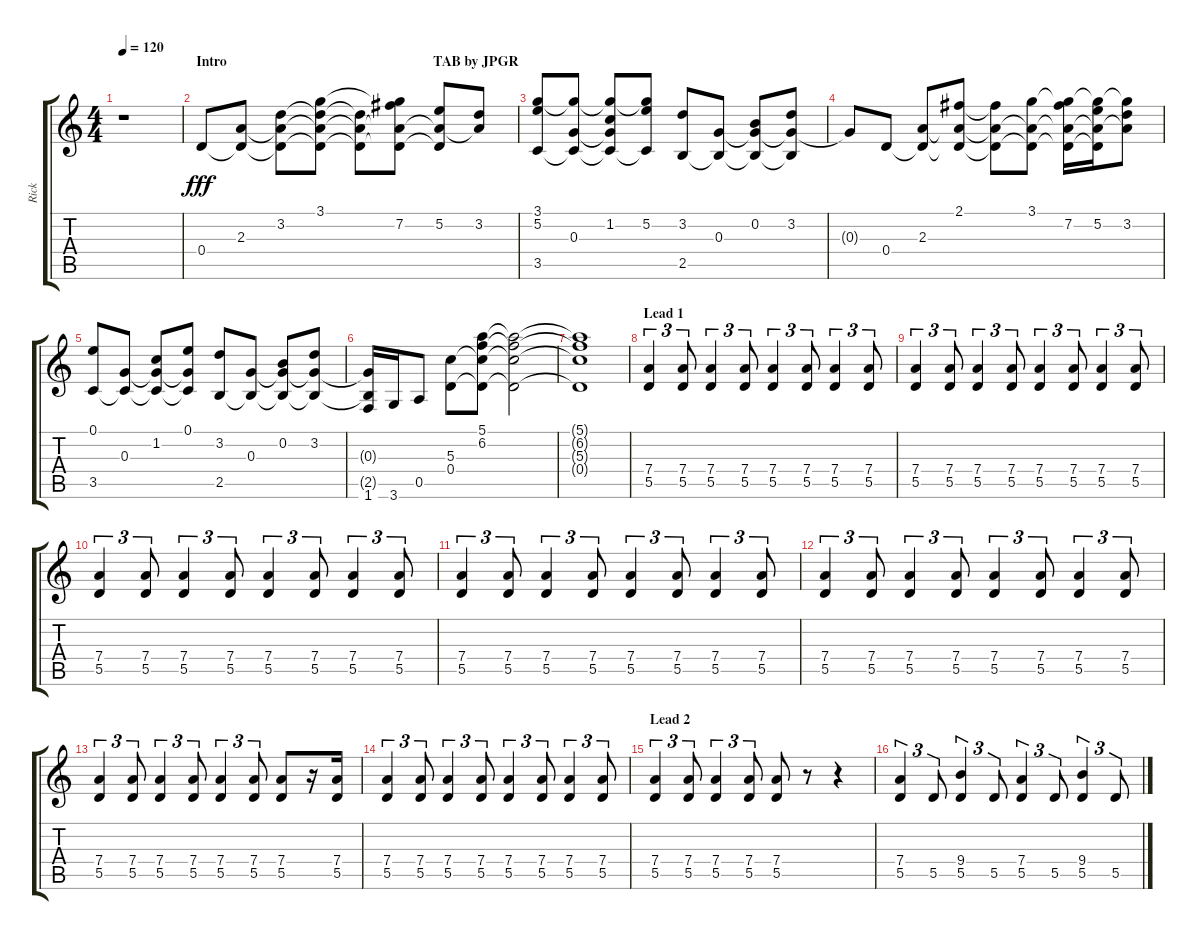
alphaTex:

\track ("Rick" "Rick") {instrument overdrivenguitar}
\staff {score tabs}
\tuning (E4 B3 G3 D3 A2 E2) {hide}
\ts (4 4)
\tempo 120
\clef g2
\ks c
r.1{dy fff instrument overdrivenguitar} |
\section ("" "Intro                                                           TAB by JPGR")
0.4.8{volume 13 instrument fx8scifi} (2.3 0.4{t}).8 (3.2 2.3{t} 0.4{t}).8 (3.1 3.2{t} 2.3{t} 0.4{t}).8 (3.2{t} 2.3{t} 0.4{t}).8 (3.1{t} 7.2 2.3{t} 0.4{t}).8 (5.2 2.3{t} 0.4{t}).8 (3.2 2.3{t}).8 |
(3.1 5.2 3.5).8 (3.1{t} 0.3 3.5{t}).8 (3.1{t} 1.2 0.3{t} 3.5{t}).8 (3.1{t} 5.2 3.5{t}).8 (3.2 2.5).8 (0.3 2.5{t}).8 (0.2 0.3{t} 2.5{t}).8 (3.2 0.3{t} 2.5{t}).8 |
0.3{t}.8 0.4.8 (2.3 0.4{t}).8 (2.1 2.3{t} 0.4{t}).8 (2.1{t} 2.3{t} 0.4{t}).8 (3.1 2.3{t} 0.4{t}).8 (3.1{t} 7.2 2.3{t} 0.4{t}).16 (3.1{t} 5.2 2.3{t} 0.4{t}).16 (3.1{t} 3.2 2.3{t}).8 |
(0.1 3.5).8 (0.3 3.5{t}).8 (1.2 0.3{t} 3.5{t}).8 (0.1 0.3{t} 3.5{t}).8 (3.2 2.5).8 (0.3 2.5{t}).8 (0.2 0.3{t} 2.5{t}).8 (3.2 0.3{t} 2.5{t}).8 |
(0.3{t} 2.5{t} 1.6).16 3.6.16 0.5.8 (5.3 0.4).8 (5.1 6.2 5.3{t} 0.4{t}).8 (5.1{t} 6.2{t} 5.3{t} 0.4{t}).2 |
(5.1{t} 6.2{t} 5.3{t} 0.4{t}).1{instrument overdrivenguitar} |
\section ("" "Lead 1")
(7.4 5.5).4{tu (3 2) volume 11} (7.4 5.5).8{tu (3 2)} (7.4 5.5).4{tu (3 2)} (7.4 5.5).8{tu (3 2)} (7.4 5.5).4{tu (3 2)} (7.4 5.5).8{tu (3 2)} (7.4 5.5).4{tu (3 2)} (7.4 5.5).8{tu (3 2)} |
(7.4 5.5).4{tu (3 2) volume 12} (7.4 5.5).8{tu (3 2)} (7.4 5.5).4{tu (3 2)} (7.4 5.5).8{tu (3 2)} (7.4 5.5).4{tu (3 2)} (7.4 5.5).8{tu (3 2)} (7.4 5.5).4{tu (3 2)} (7.4 5.5).8{tu (3 2)} |
(7.4 5.5).4{tu (3 2) volume 13} (7.4 5.5).8{tu (3 2)} (7.4 5.5).4{tu (3 2)} (7.4 5.5).8{tu (3 2)} (7.4 5.5).4{tu (3 2)} (7.4 5.5).8{tu (3 2)} (7.4 5.5).4{tu (3 2)} (7.4 5.5).8{tu (3 2)} |
(7.4 5.5).4{tu (3 2) volume 14} (7.4 5.5).8{tu (3 2)} (7.4 5.5).4{tu (3 2)} (7.4 5.5).8{tu (3 2)} (7.4 5.5).4{tu (3 2)} (7.4 5.5).8{tu (3 2)} (7.4 5.5).4{tu (3 2)} (7.4 5.5).8{tu (3 2)} |
(7.4 5.5).4{tu (3 2) volume 15} (7.4 5.5).8{tu (3 2)} (7.4 5.5).4{tu (3 2)} (7.4 5.5).8{tu (3 2)} (7.4 5.5).4{tu (3 2)} (7.4 5.5).8{tu (3 2)} (7.4 5.5).4{tu (3 2)} (7.4 5.5).8{tu (3 2)} |
(7.4 5.5).4{tu (3 2)} (7.4 5.5).8{tu (3 2)} (7.4 5.5).4{tu (3 2)} (7.4 5.5).8{tu (3 2)} (7.4 5.5).4{tu (3 2)} (7.4 5.5).8{tu (3 2)} (7.4 5.5).8 r.16 (7.4 5.5).16 |
(7.4 5.5).4{tu (3 2)} (7.4 5.5).8{tu (3 2)} (7.4 5.5).4{tu (3 2)} (7.4 5.5).8{tu (3 2)} (7.4 5.5).4{tu (3 2)} (7.4 5.5).8{tu (3 2)} (7.4 5.5).4{tu (3 2)} (7.4 5.5).8{tu (3 2)} |
\section ("" "Lead 2")
(7.4 5.5).4{tu (3 2)} (7.4 5.5).8{tu (3 2)} (7.4 5.5).4{tu (3 2)} (7.4 5.5).8{tu (3 2)} (7.4 5.5).8 r.8 r.4 |
(7.4 5.5).4{tu (3 2)} 5.5.8{tu (3 2)} (9.4 5.5).4{tu (3 2)} 5.5.8{tu (3 2)} (7.4 5.5).4{tu (3 2)} 5.5.8{tu (3 2)} (9.4 5.5).4{tu (3 2)} 5.5.8{tu (3 2)}
